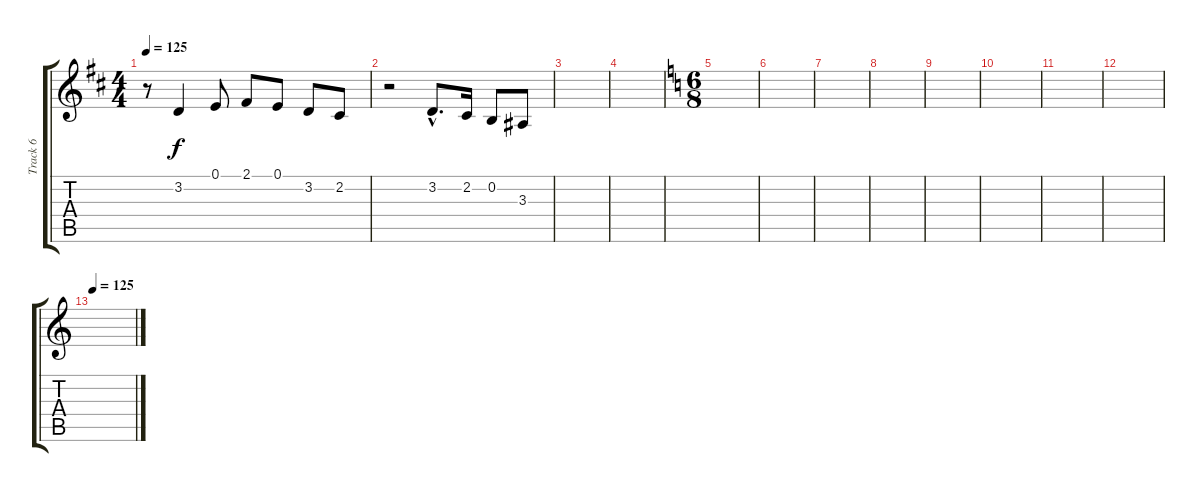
\track ("Track 6" "Track 6") {instrument clarinet}
\staff {score tabs}
\tuning (E4 B3 G3 D3 A2 E2) {hide}
\ts (4 4)
\tempo 125
\clef g2
\ks d
r.8{dy f} 3.2.4 0.1.8 2.1.8 0.1.8 3.2.8 2.2.8 |
r.2 3.2{hac}.8{d} 2.2.16 0.2.8 3.3.8 |
|
|
\ts (6 8)
\ks c
|
|
|
|
|
|
|
|
\tempo 125
